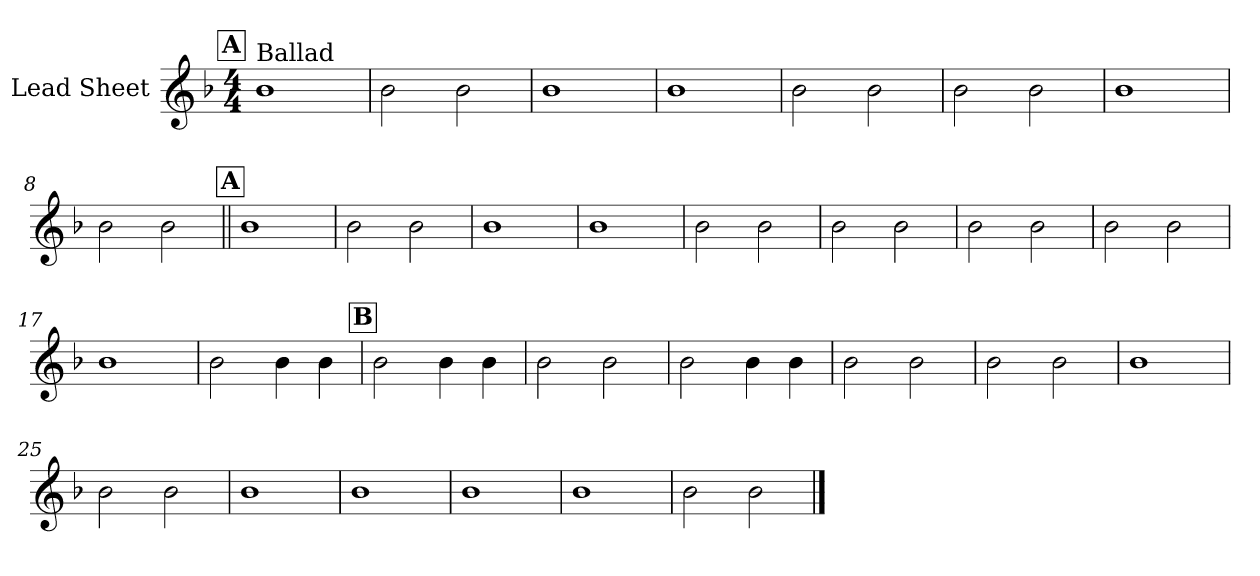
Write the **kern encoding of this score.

**kern
*part1
*staff1
*I"Lead Sheet
*clefG2
*k[b-]
*F:
*M4/4
!!LO:REH:place=s1:a:fs=14:t=A
=1
!LO:TX:a:t=Ballad
1b-
=2
2b-\
2b-\
=3
1b-
=4
1b-
!!LO:LB:g=z
=5
2b-\
2b-\
=6
2b-\
2b-\
=7
1b-
=8
2b-\
2b-\
!!LO:LB:g=z
!!LO:REH:place=s1:a:fs=14:t=A
=9||
1b-
=10
2b-\
2b-\
=11
1b-
=12
1b-
!!LO:LB:g=z
=13
2b-\
2b-\
=14
2b-\
2b-\
=15
2b-\
2b-\
=16
2b-\
2b-\
!!LO:LB:g=z
=17
1b-
=18
2b-\
4b-\
4b-\
!!LO:REH:place=s1:a:fs=14:t=B
=19
2b-\
4b-\
4b-\
=20
2b-\
2b-\
!!LO:LB:g=z
=21
2b-\
4b-\
4b-\
=22
2b-\
2b-\
=23
2b-\
2b-\
=24
1b-
!!LO:LB:g=z
=25
2b-\
2b-\
=26
1b-
=27
1b-
=28
1b-
!!LO:LB:g=z
=29
1b-
=30
2b-\
2b-\
==
*-
